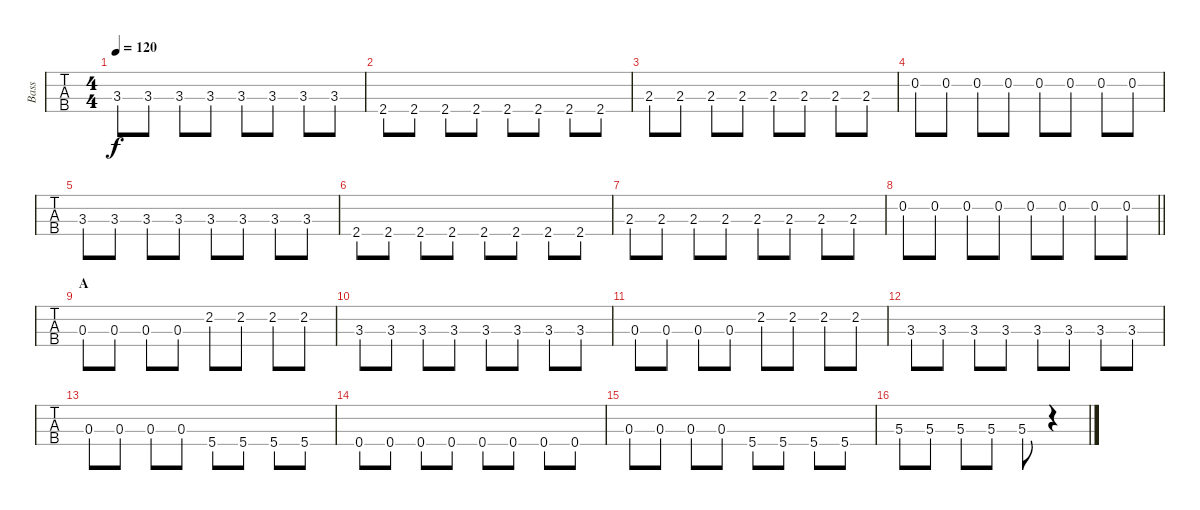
\track ("Bass" "Bass") {instrument electricbassfinger}
\staff {tabs}
\tuning (G2 D2 A1 D1) {hide}
\ts (4 4)
\tempo 120
\clef f4
\ks g
3.3.8{dy f} 3.3.8 3.3.8 3.3.8 3.3.8 3.3.8 3.3.8 3.3.8 |
2.4.8 2.4.8 2.4.8 2.4.8 2.4.8 2.4.8 2.4.8 2.4.8 |
2.3.8 2.3.8 2.3.8 2.3.8 2.3.8 2.3.8 2.3.8 2.3.8 |
0.2.8 0.2.8 0.2.8 0.2.8 0.2.8 0.2.8 0.2.8 0.2.8 |
3.3.8 3.3.8 3.3.8 3.3.8 3.3.8 3.3.8 3.3.8 3.3.8 |
2.4.8 2.4.8 2.4.8 2.4.8 2.4.8 2.4.8 2.4.8 2.4.8 |
2.3.8 2.3.8 2.3.8 2.3.8 2.3.8 2.3.8 2.3.8 2.3.8 |
\barLineRight lightlight
0.2.8 0.2.8 0.2.8 0.2.8 0.2.8 0.2.8 0.2.8 0.2.8 |
\section ("" "A")
\ks c
0.3.8 0.3.8 0.3.8 0.3.8 2.2.8 2.2.8 2.2.8 2.2.8 |
3.3.8 3.3.8 3.3.8 3.3.8 3.3.8 3.3.8 3.3.8 3.3.8 |
0.3.8 0.3.8 0.3.8 0.3.8 2.2.8 2.2.8 2.2.8 2.2.8 |
3.3.8 3.3.8 3.3.8 3.3.8 3.3.8 3.3.8 3.3.8 3.3.8 |
0.3.8 0.3.8 0.3.8 0.3.8 5.4.8 5.4.8 5.4.8 5.4.8 |
0.4.8 0.4.8 0.4.8 0.4.8 0.4.8 0.4.8 0.4.8 0.4.8 |
0.3.8 0.3.8 0.3.8 0.3.8 5.4.8 5.4.8 5.4.8 5.4.8 |
5.3.8 5.3.8 5.3.8 5.3.8 5.3.8 r.4
